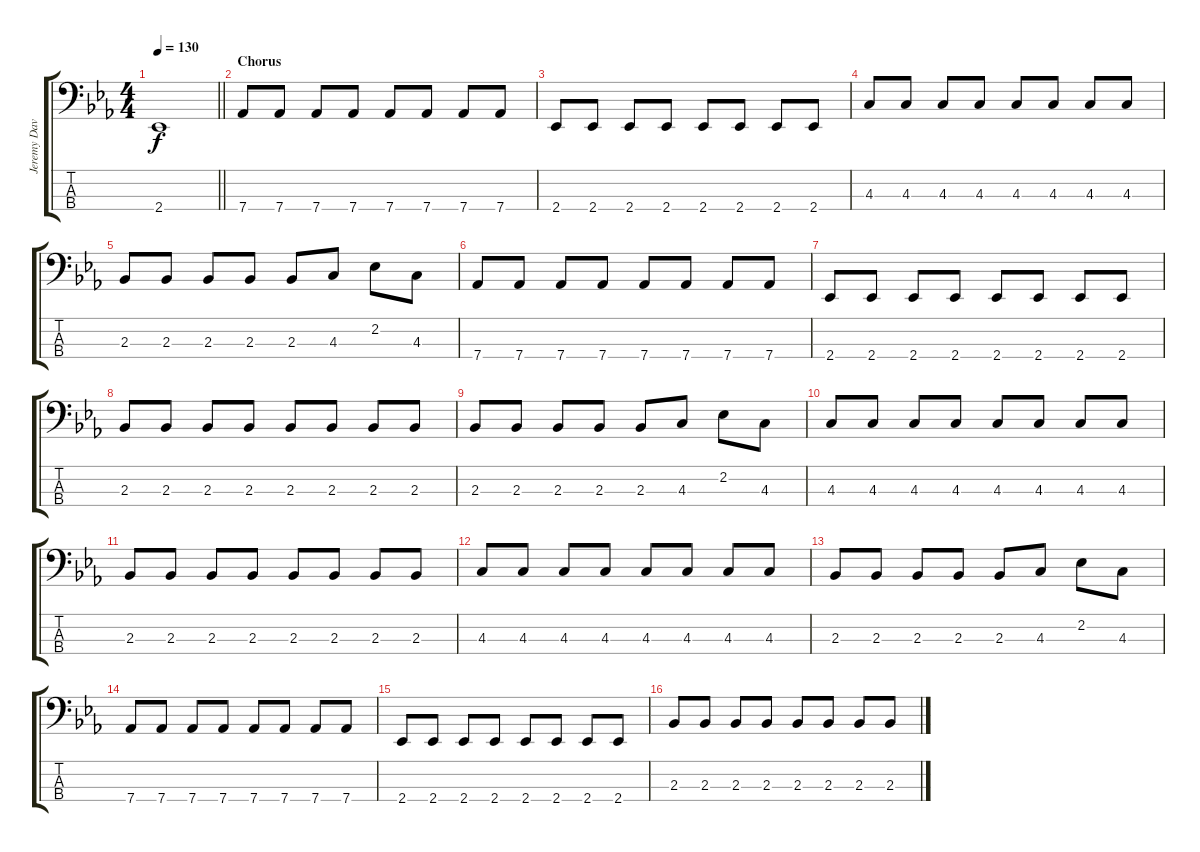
\track ("Jeremy Davis (Bass)" "Jeremy Dav") {instrument electricbasspick}
\staff {score tabs}
\tuning (Gb2 Db2 Ab1 Db1) {hide}
\ts (4 4)
\tempo 130
\clef f4
\barLineRight lightlight
\ks eb
2.4{t}.1{dy f} |
\section ("" "Chorus")
7.4.8 7.4.8 7.4.8 7.4.8 7.4.8 7.4.8 7.4.8 7.4.8 |
2.4.8 2.4.8 2.4.8 2.4.8 2.4.8 2.4.8 2.4.8 2.4.8 |
4.3.8 4.3.8 4.3.8 4.3.8 4.3.8 4.3.8 4.3.8 4.3.8 |
2.3.8 2.3.8 2.3.8 2.3.8 2.3.8 4.3.8 2.2.8 4.3.8 |
7.4.8 7.4.8 7.4.8 7.4.8 7.4.8 7.4.8 7.4.8 7.4.8 |
2.4.8 2.4.8 2.4.8 2.4.8 2.4.8 2.4.8 2.4.8 2.4.8 |
2.3.8 2.3.8 2.3.8 2.3.8 2.3.8 2.3.8 2.3.8 2.3.8 |
2.3.8 2.3.8 2.3.8 2.3.8 2.3.8 4.3.8 2.2.8 4.3.8 |
4.3.8 4.3.8 4.3.8 4.3.8 4.3.8 4.3.8 4.3.8 4.3.8 |
2.3.8 2.3.8 2.3.8 2.3.8 2.3.8 2.3.8 2.3.8 2.3.8 |
4.3.8 4.3.8 4.3.8 4.3.8 4.3.8 4.3.8 4.3.8 4.3.8 |
2.3.8 2.3.8 2.3.8 2.3.8 2.3.8 4.3.8 2.2.8 4.3.8 |
7.4.8 7.4.8 7.4.8 7.4.8 7.4.8 7.4.8 7.4.8 7.4.8 |
2.4.8 2.4.8 2.4.8 2.4.8 2.4.8 2.4.8 2.4.8 2.4.8 |
2.3.8 2.3.8 2.3.8 2.3.8 2.3.8 2.3.8 2.3.8 2.3.8
